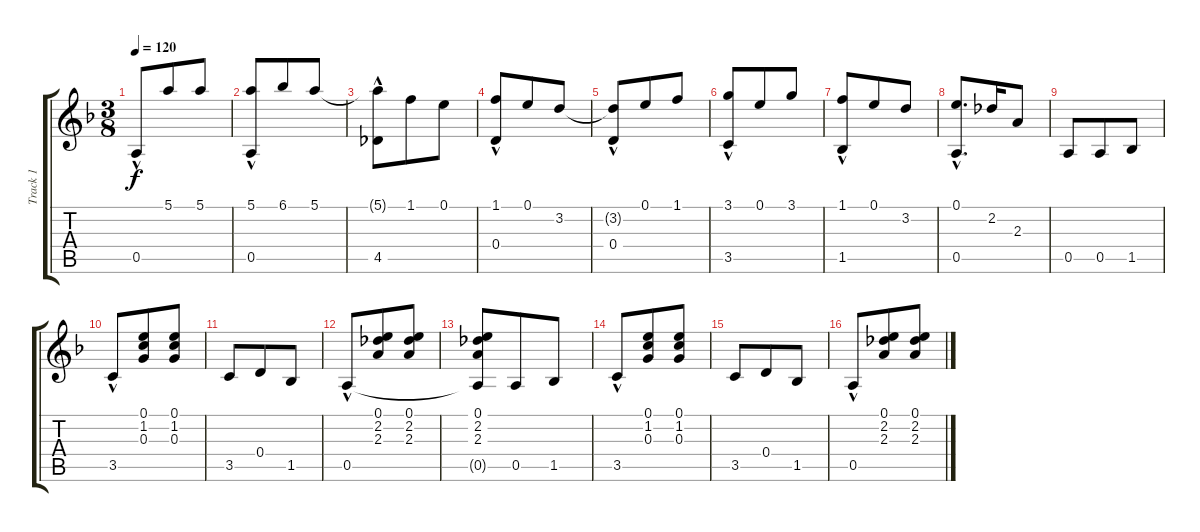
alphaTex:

\track ("Track 1" "Track 1") {instrument acousticguitarnylon}
\staff {score tabs}
\tuning (E4 B3 G3 D3 A2 E2) {hide}
\ts (3 8)
\tempo 120
\clef g2
\ks f
0.5{hac}.8{dy f} 5.1.8 5.1.8 |
(5.1 0.5{hac}).8 6.1.8 5.1.8 |
(5.1{t} 4.5{hac}).8 1.1.8 0.1.8 |
(1.1 0.4{hac}).8 0.1.8 3.2.8 |
(3.2{t} 0.4{hac}).8 0.1.8 1.1.8 |
(3.1 3.5{hac}).8 0.1.8 3.1.8 |
(1.1 1.5{hac}).8 0.1.8 3.2.8 |
(0.1{hac} 0.5{hac}).8{d} 2.2.16 2.3.8 |
0.5.8 0.5.8 1.5.8 |
3.5{hac}.8 (0.1 1.2 0.3).8 (0.1 1.2 0.3).8 |
3.5.8 0.4.8 1.5.8 |
0.5{hac}.8 (0.1 2.2 2.3).8 (0.1 2.2 2.3).8 |
(0.1 2.2 2.3 0.5{t}).8 0.5.8 1.5.8 |
3.5{hac}.8 (0.1 1.2 0.3).8 (0.1 1.2 0.3).8 |
3.5.8 0.4.8 1.5.8 |
0.5{hac}.8 (0.1 2.2 2.3).8 (0.1 2.2 2.3).8
